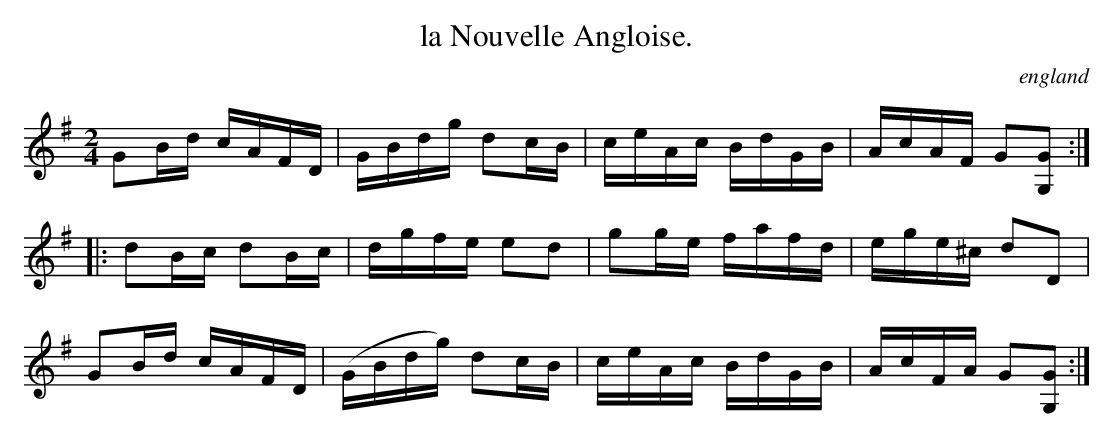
X:1
T:la Nouvelle Angloise.
O:england
M:2/4
L:1/16
K:G
G2Bd cAFD| GBdg  d2cB|ceAc BdGB|AcAF  G2[G2G,2]::
d2Bc d2Bc| dgfe  e2d2|g2ge fafd|ege^c d2D2      |
G2Bd cAFD|(GBdg) d2cB|ceAc BdGB|AcFA  G2[G2G,2]:|
